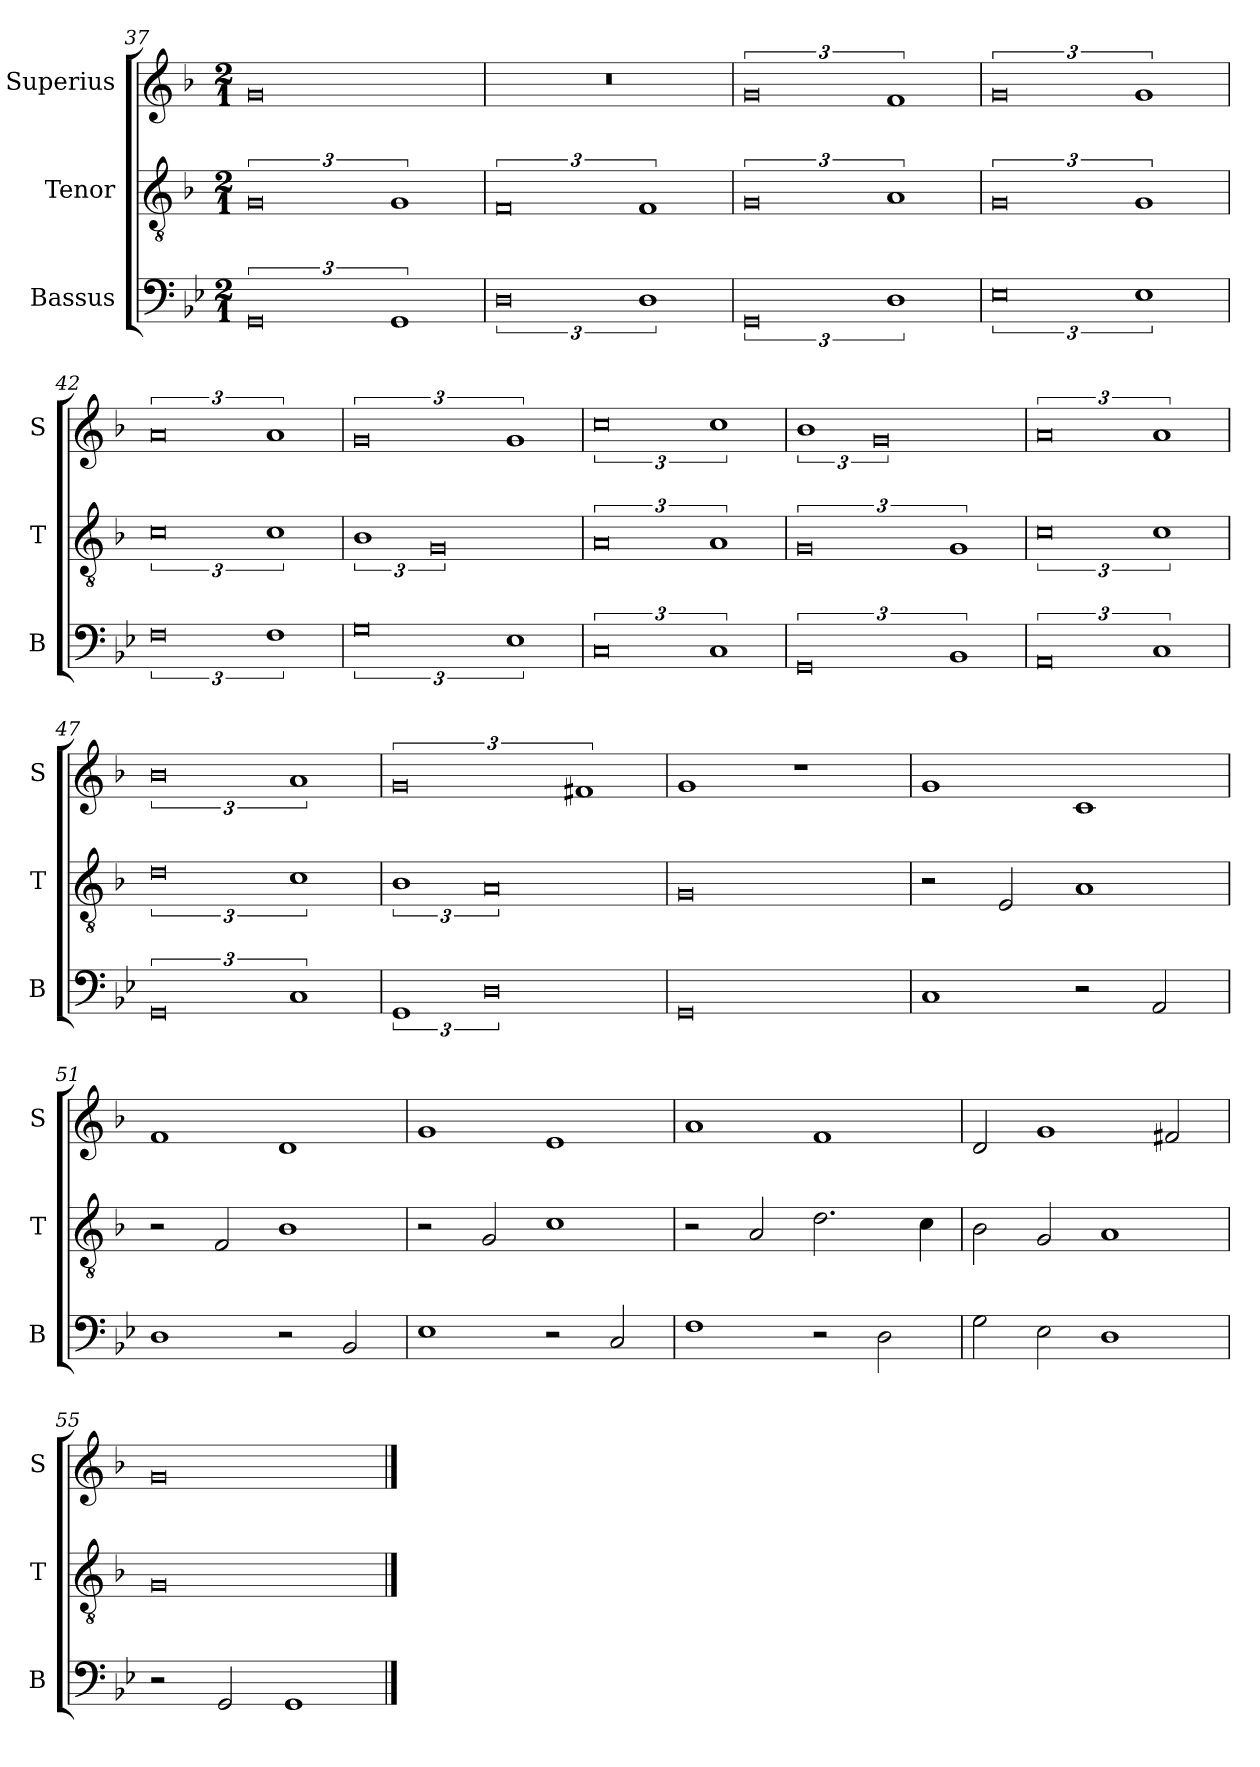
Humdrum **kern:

**kern	**kern	**kern
*part3	*part2	*part1
*staff3	*staff2	*staff1
*I"Bassus	*I"Tenor	*I"Superius
*I'B	*I'T	*I'S
*clefF4	*clefGv2	*clefG2
*k[b-e-]	*k[b-]	*k[b-]
*M2/1	*M2/1	*M2/1
=37	=37	=37
3%4GG	3%4G	0g
3%2GG	3%2G	.
=38	=38	=38
3%4D	3%4F	0r
3%2D	3%2F	.
=39	=39	=39
3%4GG	3%4G	3%4g
3%2D	3%2A	3%2f
=41	=41	=41
3%4E-	3%4G	3%4g
3%2E-	3%2G	3%2g
=42	=42	=42
3%4F	3%4c	3%4a
3%2F	3%2c	3%2a
=43	=43	=43
3%4G	3%2B-	3%4g
.	3%4G	.
3%2E-	.	3%2g
=44	=44	=44
3%4C	3%4A	3%4cc
3%2C	3%2A	3%2cc
=45	=45	=45
3%4GG	3%4G	3%2b-
.	.	3%4g
3%2BB-	3%2G	.
=46	=46	=46
3%4AA	3%4c	3%4a
3%2C	3%2c	3%2a
=47	=47	=47
3%4GG	3%4d	3%4b-
3%2C	3%2c	3%2a
=48	=48	=48
3%2GG	3%2B-	3%4g
3%4D	3%4A	.
.	.	3%2f#X
=49	=49	=49
0GG	0G	1g
.	.	1r
=50	=50	=50
1C	2r	1g
.	2E	.
2r	1A	1c
2AA	.	.
=51	=51	=51
1D	2r	1f
.	2F	.
2r	1B-	1d
2BB-	.	.
=52	=52	=52
1E-	2r	1g
.	2G	.
2r	1c	1e
2C	.	.
=53	=53	=53
1F	2r	1a
.	2A	.
2r	2.d	1f
2D	.	.
.	4c	.
=54	=54	=54
2G	2B-	2d
2E-	2G	1g
1D	1A	.
.	.	2f#X
=55	=55	=55
2r	0G	0g
2GG	.	.
1GG	.	.
==	==	==
*-	*-	*-
